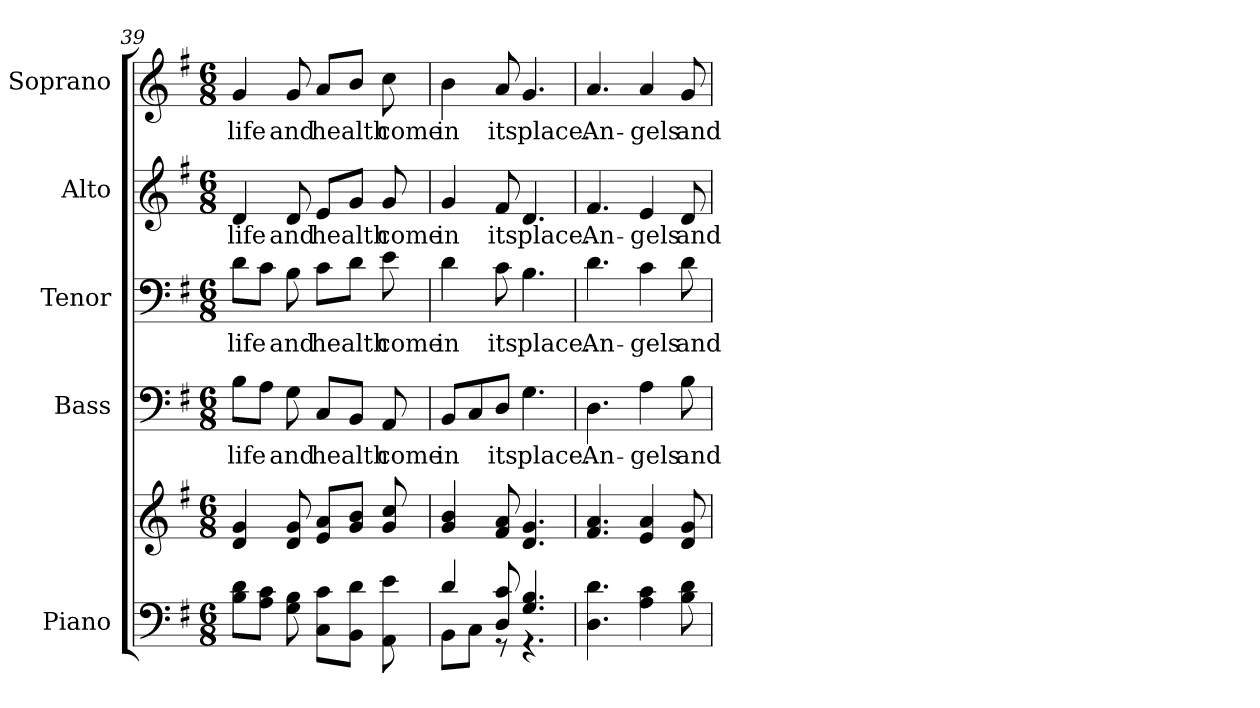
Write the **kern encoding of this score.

**kern	**kern	**kern	**text	**kern	**text	**kern	**text	**kern	**text
*part5	*part5	*part4	*part4	*part3	*part3	*part2	*part2	*part1	*part1
*staff6	*staff5	*staff4	*staff4	*staff3	*staff3	*staff2	*staff2	*staff1	*staff1
*I"Piano	*	*I"Bass	*	*I"Tenor	*	*I"Alto	*	*I"Soprano	*
*I'Pno.	*	*I'B.	*	*I'T.	*	*I'A.	*	*I'S.	*
!!LO:PB:g=z
*clefF4	*clefG2	*clefF4	*	*clefF4	*	*clefG2	*	*clefG2	*
*k[f#]	*k[f#]	*k[f#]	*	*k[f#]	*	*k[f#]	*	*k[f#]	*
*G:	*G:	*G:	*	*G:	*	*G:	*	*G:	*
*M6/8	*M6/8	*M6/8	*	*M6/8	*	*M6/8	*	*M6/8	*
=39	=39	=39	=39	=39	=39	=39	=39	=39	=39
!	!	!	!LO:LY:b:color=#000000	!	!	!	!	!	!
!	!	!	!	!	!LO:LY:b:color=#000000	!	!	!	!
!	!	!	!	!	!	!	!LO:LY:b:color=#000000	!	!
!	!	!	!	!	!	!	!	!	!LO:LY:b:color=#000000
8Bi\ 8diL	4di/ 4gi	8Bi\L	life	8di\L	life	4di/	life	4gi/	life
8Ai\ 8ciJ	.	8Ai\J	.	8ci\J	.	.	.	.	.
!	!	!	!LO:LY:b:color=#000000	!	!	!	!	!	!
!	!	!	!	!	!LO:LY:b:color=#000000	!	!	!	!
!	!	!	!	!	!	!	!LO:LY:b:color=#000000	!	!
!	!	!	!	!	!	!	!	!	!LO:LY:b:color=#000000
8Gi\ 8Bi	8di/ 8gi	8Gi\	and	8Bi\	and	8di/	and	8gi/	and
!	!	!	!LO:LY:b:color=#000000	!	!	!	!	!	!
!	!	!	!	!	!LO:LY:b:color=#000000	!	!	!	!
!	!	!	!	!	!	!	!LO:LY:b:color=#000000	!	!
!	!	!	!	!	!	!	!	!	!LO:LY:b:color=#000000
8Ci\ 8ciL	8ei/ 8aiL	8Ci/L	health	8ci\L	health	8ei/L	health	8ai/L	health
8BBi\ 8diJ	8gi/ 8biJ	8BBi/J	.	8di\J	.	8gi/J	.	8bi/J	.
!	!	!	!LO:LY:b:color=#000000	!	!	!	!	!	!
!	!	!	!	!	!LO:LY:b:color=#000000	!	!	!	!
!	!	!	!	!	!	!	!LO:LY:b:color=#000000	!	!
!	!	!	!	!	!	!	!	!	!LO:LY:b:color=#000000
8AAi\ 8ei	8gi/ 8cci	8AAi/	come	8ei\	come	8gi/	come	8cci\	come
=40	=40	=40	=40	=40	=40	=40	=40	=40	=40
*^	*	*	*	*	*	*	*	*	*
!	!	!	!	!LO:LY:b:color=#000000	!	!	!	!	!	!
!	!	!	!	!	!	!LO:LY:b:color=#000000	!	!	!	!
!	!	!	!	!	!	!	!	!LO:LY:b:color=#000000	!	!
!	!	!	!	!	!	!	!	!	!	!LO:LY:b:color=#000000
4di/	8BBi\L	4gi/ 4bi	8BBi/L	in	4di\	in	4gi/	in	4bi\	in
.	8Ci\J	.	8Ci/	.	.	.	.	.	.	.
!	!	!	!	!LO:LY:b:color=#000000	!	!	!	!	!	!
!	!	!	!	!	!	!LO:LY:b:color=#000000	!	!	!	!
!	!	!	!	!	!	!	!	!LO:LY:b:color=#000000	!	!
!	!	!	!	!	!	!	!	!	!	!LO:LY:b:color=#000000
8Di/ 8ci	8r	8f#i/ 8ai	8Di/J	its	8ci\	its	8f#i/	its	8ai/	its
!	!	!	!	!LO:LY:b:color=#000000	!	!	!	!	!	!
!	!	!	!	!	!	!LO:LY:b:color=#000000	!	!	!	!
!	!	!	!	!	!	!	!	!LO:LY:b:color=#000000	!	!
!	!	!	!	!	!	!	!	!	!	!LO:LY:b:color=#000000
4.Gi/ 4.Bi	4.r	4.di/ 4.gi	4.Gi\	place.	4.Bi\	place.	4.di/	place.	4.gi/	place.
*v	*v	*	*	*	*	*	*	*	*	*
!!LO:PB:g=z
=41	=41	=41	=41	=41	=41	=41	=41	=41	=41
*^	*	*	*	*	*	*	*	*	*
!	!	!	!	!LO:LY:b:color=#000000	!	!	!	!	!	!
*v	*v	*	*	*	*	*	*	*	*	*
*^	*	*	*	*	*	*	*	*	*
!	!	!	!	!	!	!LO:LY:b:color=#000000	!	!	!	!
*v	*v	*	*	*	*	*	*	*	*	*
*^	*	*	*	*	*	*	*	*	*
!	!	!	!	!	!	!	!	!LO:LY:b:color=#000000	!	!
*v	*v	*	*	*	*	*	*	*	*	*
*^	*	*	*	*	*	*	*	*	*
!	!	!	!	!	!	!	!	!	!	!LO:LY:b:color=#000000
*v	*v	*	*	*	*	*	*	*	*	*
4.Di\ 4.di	4.f#i/ 4.ai	4.Di\	An-	4.di\	An-	4.f#i/	An-	4.ai/	An-
!	!	!	!LO:LY:b:color=#000000	!	!	!	!	!	!
!	!	!	!	!	!LO:LY:b:color=#000000	!	!	!	!
!	!	!	!	!	!	!	!LO:LY:b:color=#000000	!	!
!	!	!	!	!	!	!	!	!	!LO:LY:b:color=#000000
4Ai\ 4ci	4ei/ 4ai	4Ai\	-gels	4ci\	-gels	4ei/	-gels	4ai/	-gels
!	!	!	!LO:LY:b:color=#000000	!	!	!	!	!	!
!	!	!	!	!	!LO:LY:b:color=#000000	!	!	!	!
!	!	!	!	!	!	!	!LO:LY:b:color=#000000	!	!
!	!	!	!	!	!	!	!	!	!LO:LY:b:color=#000000
8Bi\ 8di	8di/ 8gi	8Bi\	and	8di\	and	8di/	and	8gi/	and
=	=	=	=	=	=	=	=	=	=
*-	*-	*-	*-	*-	*-	*-	*-	*-	*-
